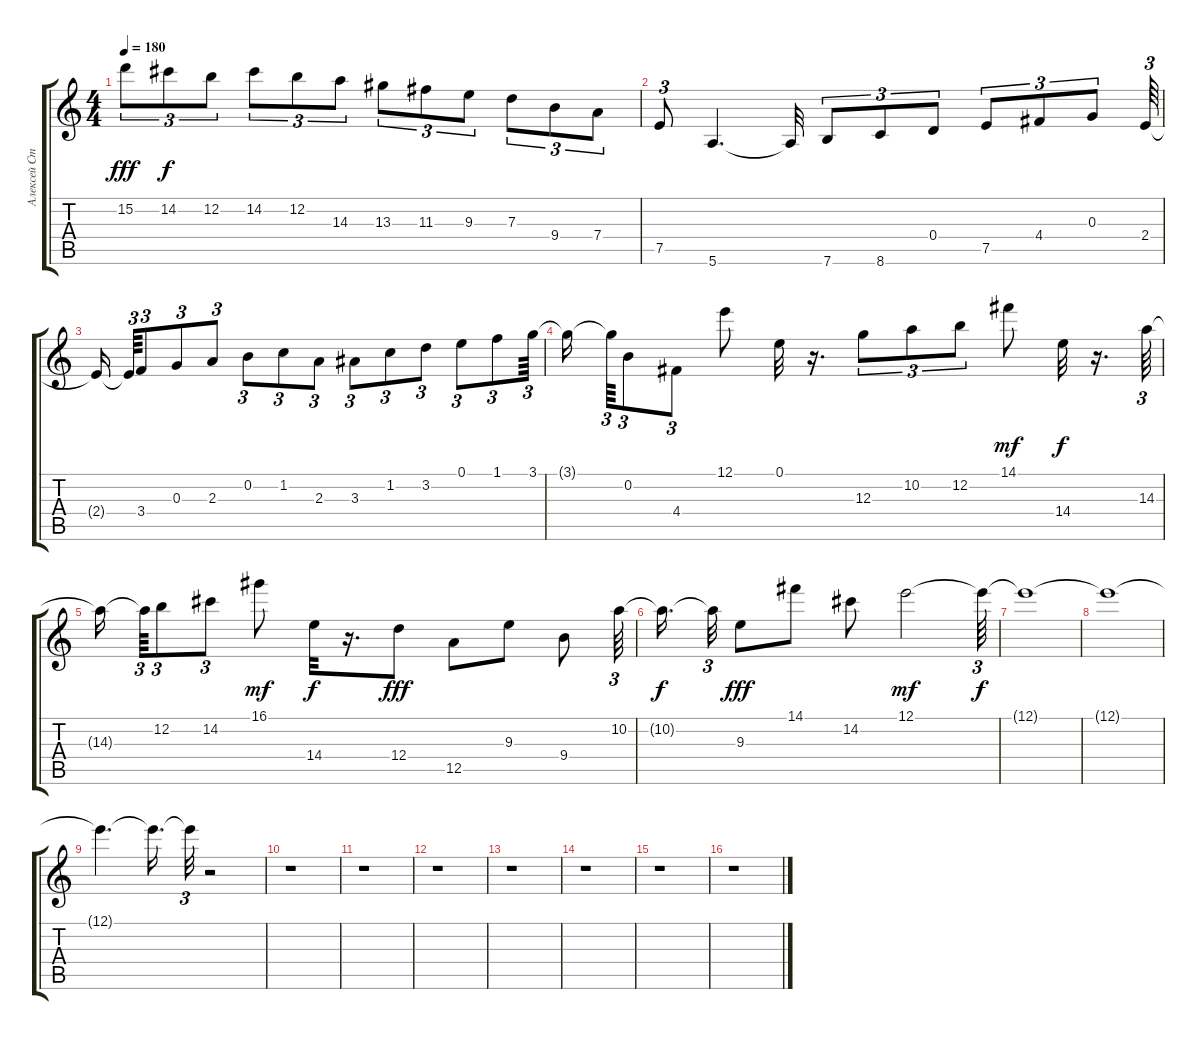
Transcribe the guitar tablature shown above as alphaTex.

\track ("Алексей Страйк" "Алексей Ст") {instrument distortionguitar}
\staff {score tabs}
\tuning (E4 B3 G3 D3 A2 E2) {hide}
\ts (4 4)
\tempo 180
\clef g2
\ks c
15.2.8{tu (3 2) dy fff} 14.2.8{tu (3 2) dy f} 12.2.8{tu (3 2)} 14.2.8{tu (3 2)} 12.2.8{tu (3 2)} 14.3.8{tu (3 2)} 13.3.8{tu (3 2)} 11.3.8{tu (3 2)} 9.3.8{tu (3 2)} 7.3.8{tu (3 2)} 9.4.8{tu (3 2)} 7.4.8{tu (3 2)} |
7.5.8{tu (3 2)} 5.6.4{d} 5.6{t}.32 7.6.8{tu (3 2)} 8.6.8{tu (3 2)} 0.4.8{tu (3 2)} 7.5.8{tu (3 2)} 4.4.8{tu (3 2)} 0.3.8{tu (3 2)} 2.4.64{tu (3 2)} |
2.4{t}.16{beam splitsecondary} 2.4{t}.64{tu (3 2)} 3.4.8{tu (3 2)} 0.3.8{tu (3 2)} 2.3.8{tu (3 2)} 0.2.8{tu (3 2)} 1.2.8{tu (3 2)} 2.3.8{tu (3 2)} 3.3.8{tu (3 2)} 1.2.8{tu (3 2)} 3.2.8{tu (3 2)} 0.1.8{tu (3 2)} 1.1.8{tu (3 2)} 3.1.64{tu (3 2)} |
3.1{t}.16{beam splitsecondary} 3.1{t}.64{tu (3 2)} 0.2.8{tu (3 2)} 4.4.8{tu (3 2)} 12.1.8 0.1.32 r.16{d} 12.3.8{tu (3 2)} 10.2.8{tu (3 2)} 12.2.8{tu (3 2)} 14.1.8{dy mf} 14.4.32{dy f} r.16{d} 14.3.64{tu (3 2)} |
14.3{t}.16{beam splitsecondary} 14.3{t}.64{tu (3 2)} 12.2.8{tu (3 2)} 14.2.8{tu (3 2)} 16.1.8{dy mf} 14.4.32{dy f} r.16{d} 12.4.8{dy fff} 12.5.8 9.3.8 9.4.8 10.2.64{tu (3 2)} |
10.2{t}.16{d dy f beam splitsecondary} 10.2{t}.32{tu (3 2)} 9.3.8{dy fff} 14.1.8 14.2.8 12.1.2{dy mf} 12.1{t}.64{tu (3 2) dy f} |
12.1{t}.1 |
12.1{t}.1 |
12.1{t}.4{d} 12.1{t}.16{d} 12.1{t}.32{tu (3 2)} r.2 |
r.1 |
r.1 |
r.1 |
r.1 |
r.1 |
r.1 |
r.1
